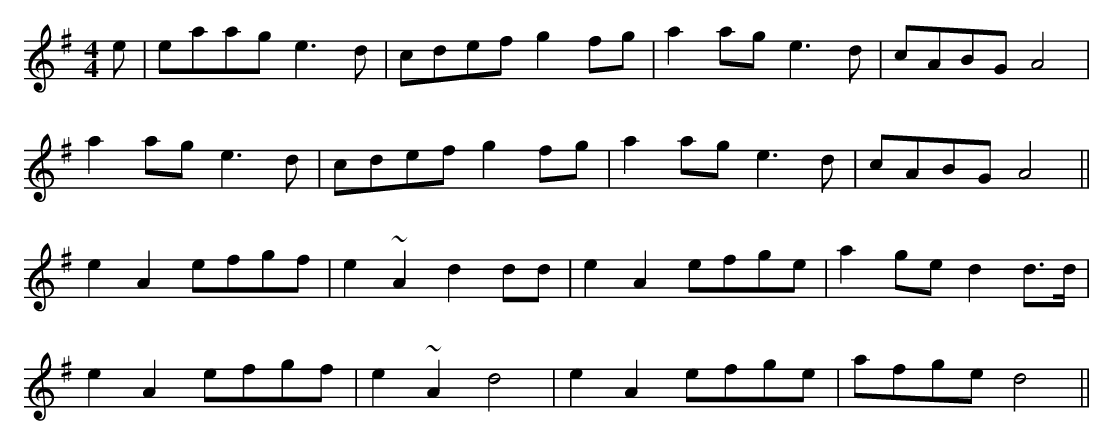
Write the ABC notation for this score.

X:1
M:4/4
K:Ador
e|eaag e3d|cdef g2fg|a2ag e3d|cABG A4|
a2ag e3d|cdef g2fg|a2ag e3d|cABG A4||
e2A2 efgf|e2~A2 d2dd|e2A2 efge|a2ge d2d>d|
e2A2 efgf|e2~A2 d4|e2A2 efge|afge d4||
